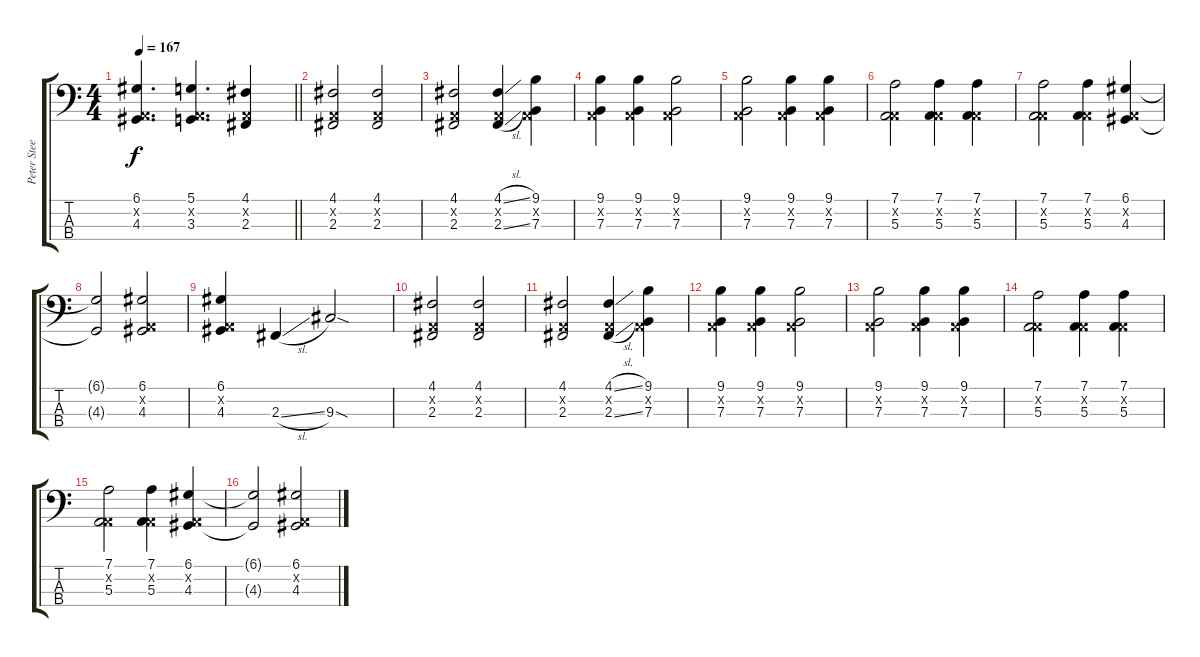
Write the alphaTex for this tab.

\track ("Peter Steele" "Peter Stee") {instrument electricbasspick}
\staff {score tabs}
\tuning (D2 A1 E1 B0) {hide}
\ts (4 4)
\tempo 167
\clef f4
\barLineRight lightlight
\ks c
(6.1 0.2{x} 4.3).4{d dy f} (5.1 0.2{x} 3.3).4{d} (4.1 0.2{x} 2.3).4 |
\section ("" "")
(4.1 0.2{x} 2.3).2 (4.1 0.2{x} 2.3).2 |
(4.1 0.2{x} 2.3).2 (4.1{sl} 0.2{x} 2.3{sl}).4 (9.1 0.2{x} 7.3).4 |
(9.1 0.2{x} 7.3).4 (9.1 0.2{x} 7.3).4 (9.1 0.2{x} 7.3).2 |
(9.1 0.2{x} 7.3).2 (9.1 0.2{x} 7.3).4 (9.1 0.2{x} 7.3).4 |
(7.1 0.2{x} 5.3).2 (7.1 0.2{x} 5.3).4 (7.1 0.2{x} 5.3).4 |
(7.1 0.2{x} 5.3).2 (7.1 0.2{x} 5.3).4 (6.1 0.2{x} 4.3).4 |
(6.1{t} 4.3{t}).2 (6.1 0.2{x} 4.3).2 |
(6.1 0.2{x} 4.3).4 2.3{sl}.4 9.3{sod}.2 |
(4.1 0.2{x} 2.3).2 (4.1 0.2{x} 2.3).2 |
(4.1 0.2{x} 2.3).2 (4.1{sl} 0.2{x} 2.3{sl}).4 (9.1 0.2{x} 7.3).4 |
(9.1 0.2{x} 7.3).4 (9.1 0.2{x} 7.3).4 (9.1 0.2{x} 7.3).2 |
(9.1 0.2{x} 7.3).2 (9.1 0.2{x} 7.3).4 (9.1 0.2{x} 7.3).4 |
(7.1 0.2{x} 5.3).2 (7.1 0.2{x} 5.3).4 (7.1 0.2{x} 5.3).4 |
(7.1 0.2{x} 5.3).2 (7.1 0.2{x} 5.3).4 (6.1 0.2{x} 4.3).4 |
(6.1{t} 4.3{t}).2 (6.1 0.2{x} 4.3).2
